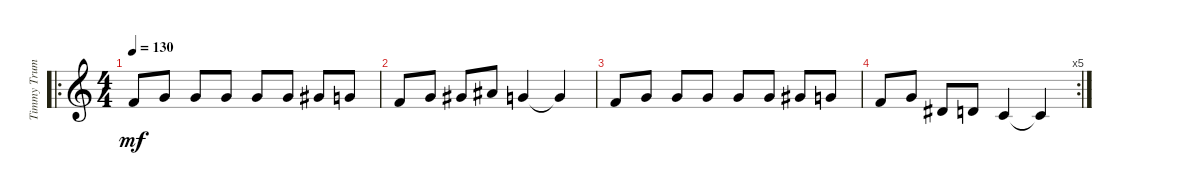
\track ("Timmy Trumpet" "Timmy Trum") {instrument trumpet}
\staff {score}
\tuning (E4 B3 G3 D3 A2 E2 B1) {hide}
\ro
\ts (4 4)
\tempo 130
\clef g2
\ks c
1.1.8{dy mf instrument trumpet} 3.1.8 3.1.8 3.1.8 3.1.8 3.1.8 4.1.8 3.1.8 |
1.1.8 3.1.8 4.1.8 6.1.8 3.1.4 3.1{t}.4 |
1.1.8 3.1.8 3.1.8 3.1.8 3.1.8 3.1.8 4.1.8 3.1.8 |
\rc 5
1.1.8 3.1.8 4.2.8 3.2.8 1.2.4 1.2{t}.4
